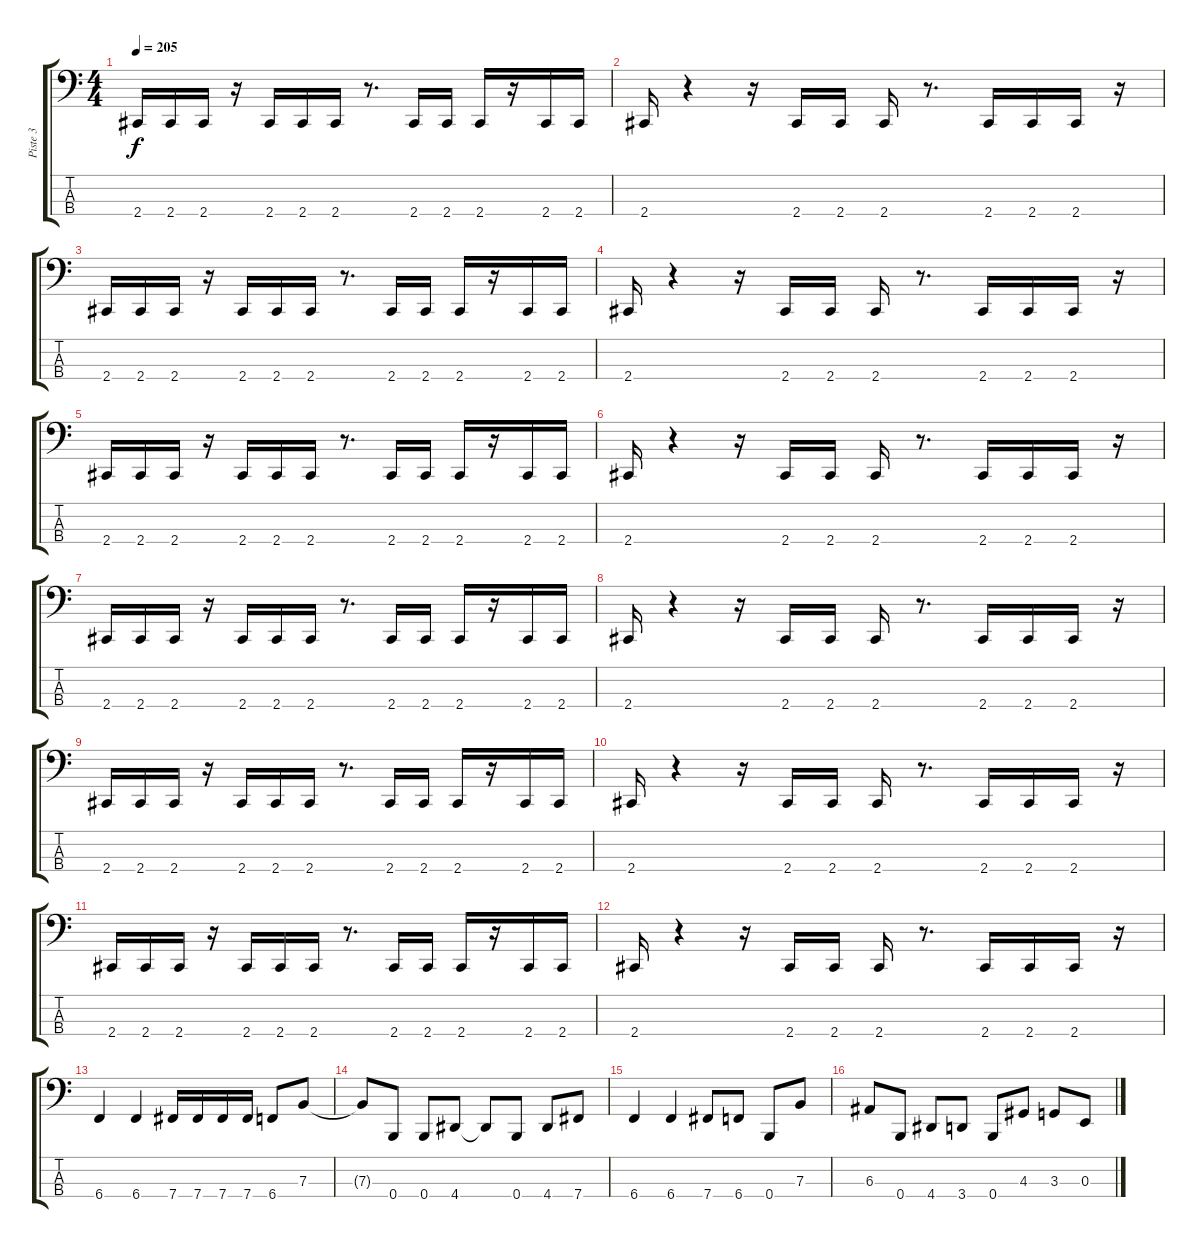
\track ("Piste 3" "Piste 3") {instrument electricbasspick}
\staff {score tabs}
\tuning (D2 A1 E1 B0) {hide}
\ts (4 4)
\tempo 205
\clef f4
\ks c
2.4.16{dy f} 2.4.16 2.4.16 r.16 2.4.16 2.4.16 2.4.16 r.8{d} 2.4.16 2.4.16 2.4.16 r.16 2.4.16 2.4.16 |
2.4.16 r.4 r.16 2.4.16 2.4.16 2.4.16 r.8{d} 2.4.16 2.4.16 2.4.16 r.16 |
2.4.16 2.4.16 2.4.16 r.16 2.4.16 2.4.16 2.4.16 r.8{d} 2.4.16 2.4.16 2.4.16 r.16 2.4.16 2.4.16 |
2.4.16 r.4 r.16 2.4.16 2.4.16 2.4.16 r.8{d} 2.4.16 2.4.16 2.4.16 r.16 |
2.4.16 2.4.16 2.4.16 r.16 2.4.16 2.4.16 2.4.16 r.8{d} 2.4.16 2.4.16 2.4.16 r.16 2.4.16 2.4.16 |
2.4.16 r.4 r.16 2.4.16 2.4.16 2.4.16 r.8{d} 2.4.16 2.4.16 2.4.16 r.16 |
2.4.16 2.4.16 2.4.16 r.16 2.4.16 2.4.16 2.4.16 r.8{d} 2.4.16 2.4.16 2.4.16 r.16 2.4.16 2.4.16 |
2.4.16 r.4 r.16 2.4.16 2.4.16 2.4.16 r.8{d} 2.4.16 2.4.16 2.4.16 r.16 |
2.4.16 2.4.16 2.4.16 r.16 2.4.16 2.4.16 2.4.16 r.8{d} 2.4.16 2.4.16 2.4.16 r.16 2.4.16 2.4.16 |
2.4.16 r.4 r.16 2.4.16 2.4.16 2.4.16 r.8{d} 2.4.16 2.4.16 2.4.16 r.16 |
2.4.16 2.4.16 2.4.16 r.16 2.4.16 2.4.16 2.4.16 r.8{d} 2.4.16 2.4.16 2.4.16 r.16 2.4.16 2.4.16 |
2.4.16 r.4 r.16 2.4.16 2.4.16 2.4.16 r.8{d} 2.4.16 2.4.16 2.4.16 r.16 |
6.4.4 6.4.4 7.4.16 7.4.16 7.4.16 7.4.16 6.4.8 7.3.8 |
7.3{t}.8 0.4.8 0.4.8 4.4.8 4.4{t}.8 0.4.8 4.4.8 7.4.8 |
6.4.4 6.4.4 7.4.8 6.4.8 0.4.8 7.3.8 |
6.3.8 0.4.8 4.4.8 3.4.8 0.4.8 4.3.8 3.3.8 0.3.8
